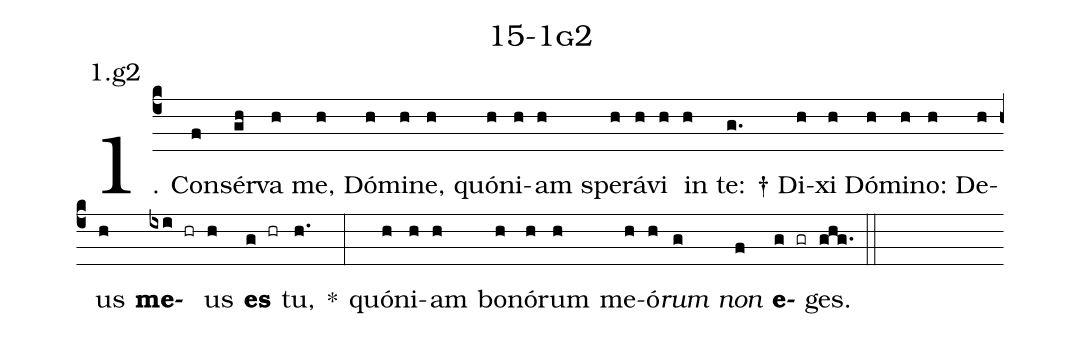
name: 15-1g2;
annotation: 1.g2;
%%
(c4)1. Con(f)sér(gh)va(h) me,(h) Dó(h)mi(h)ne,(h) quón(h)i(h)am(h) spe(h)rá(h)vi(h) in(h) te: †(g.) Di(h)xi(h) Dó(h)mi(h)no:(h) De(h)us(h) <b>me</b>(ixi hr)us(h) <b>es</b>(g hr) tu,(h.) *(:) quón(h)i(h)am(h) bo(h)nó(h)rum(h) me(h)ó(h)<i>rum</i>(g) <i>non</i>(f) <b>e</b>(g gr)ges.(ghg.) (::)
